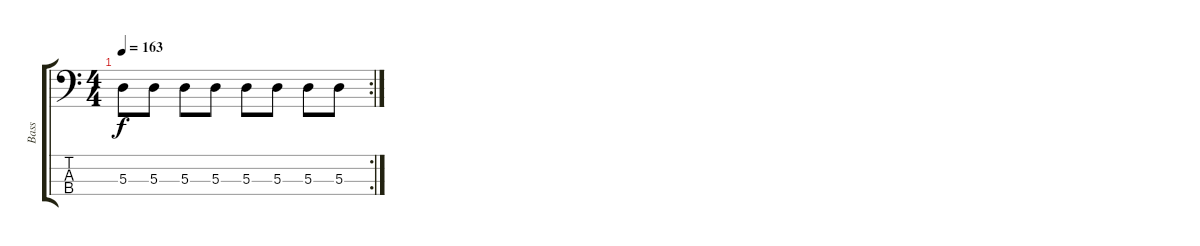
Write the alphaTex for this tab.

\track ("Bass" "Bass") {instrument electricbasspick}
\staff {score tabs}
\tuning (G2 D2 A1 E1) {hide}
\rc 2
\ts (4 4)
\tempo 163
\clef f4
\ks c
5.3.8{dy f} 5.3.8 5.3.8 5.3.8 5.3.8 5.3.8 5.3.8 5.3.8
